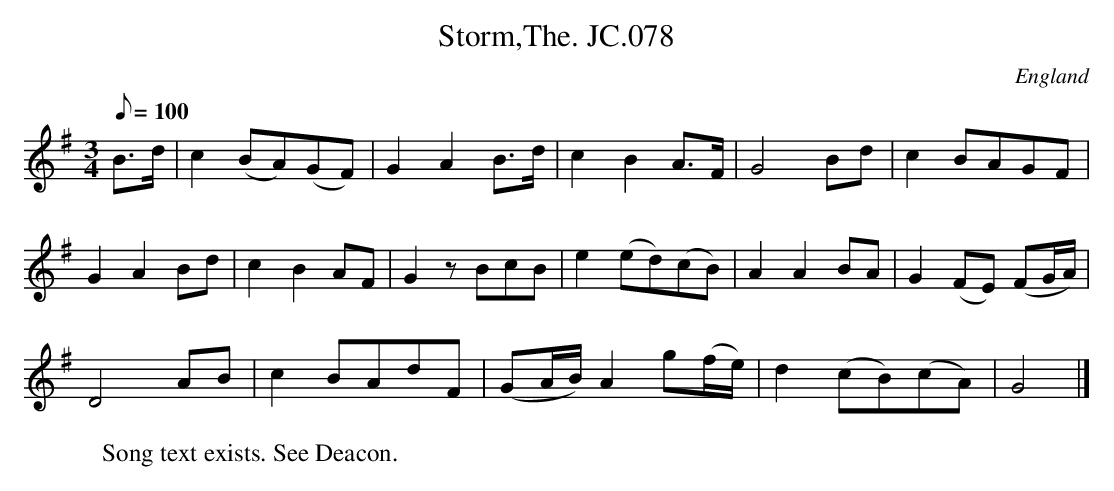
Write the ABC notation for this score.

X:1
T:Storm,The. JC.078
M:3/4
L:1/8
Q:100
O:England
K:G
B>d|c2(BA)(GF)|G2A2B>d|c2B2A>F|G4Bd|c2BAGF|!
G2A2Bd|c2B2AF|G2zBcB|e2(ed)(cB)|A2A2BA|G2(FE) (FG/A/)|!
D4AB|c2BAdF|(GA/B/)A2g(f/e/)|d2(cB)(cA)|G4|]
W:Song text exists. See Deacon.
